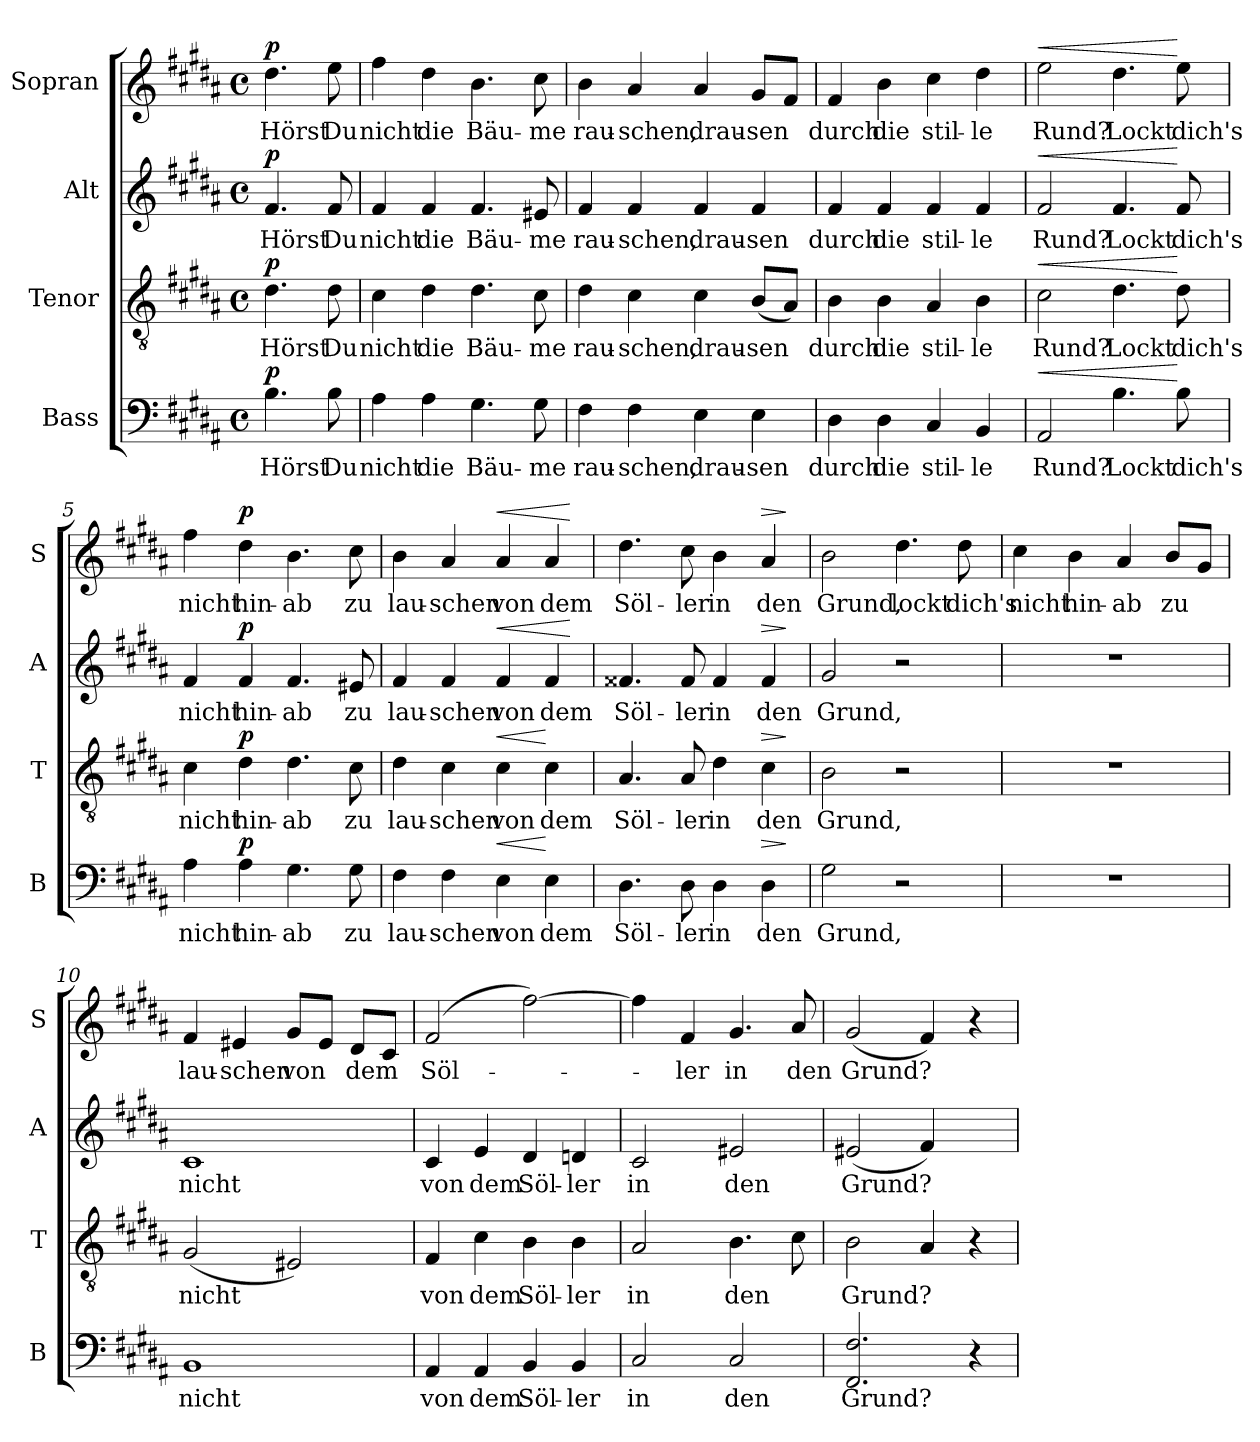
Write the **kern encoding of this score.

**kern	**text	**dynam	**kern	**text	**dynam	**kern	**text	**dynam	**kern	**text	**dynam
*part4	*part4	*part4	*part3	*part3	*part3	*part2	*part2	*part2	*part1	*part1	*part1
*staff4	*staff4	*staff4	*staff3	*staff3	*staff3	*staff2	*staff2	*staff2	*staff1	*staff1	*staff1
*I"Bass	*	*	*I"Tenor	*	*	*I"Alt	*	*	*I"Sopran	*	*
*I'B	*	*	*I'T	*	*	*I'A	*	*	*I'S	*	*
*clefF4	*	*	*clefGv2	*	*	*clefG2	*	*	*clefG2	*	*
*k[f#c#g#d#a#]	*	*	*k[f#c#g#d#a#]	*	*	*k[f#c#g#d#a#]	*	*	*k[f#c#g#d#a#]	*	*
*B:	*	*	*B:	*	*	*B:	*	*	*B:	*	*
*M4/4	*	*	*M4/4	*	*	*M4/4	*	*	*M4/4	*	*
*met(c)	*	*	*met(c)	*	*	*met(c)	*	*	*met(c)	*	*
=	=	=	=	=	=	=	=	=	=	=	=
!	!	!LO:DY:a	!	!	!LO:DY:a	!	!	!LO:DY:a	!	!	!LO:DY:a
4.B	Hörst	p	4.d#	Hörst	p	4.f#	Hörst	p	4.dd#	Hörst	p
8B	Du	.	8d#	Du	.	8f#	Du	.	8ee	Du	.
=1	=1	=1	=1	=1	=1	=1	=1	=1	=1	=1	=1
4A#	nicht	.	4c#	nicht	.	4f#	nicht	.	4ff#	nicht	.
4A#	die	.	4d#	die	.	4f#	die	.	4dd#	die	.
4.G#	Bäu-	.	4.d#	Bäu-	.	4.f#	Bäu-	.	4.b	Bäu-	.
8G#	-me	.	8c#	-me	.	8e#X	-me	.	8cc#	-me	.
=2	=2	=2	=2	=2	=2	=2	=2	=2	=2	=2	=2
4F#	rau-	.	4d#	rau-	.	4f#	rau-	.	4b	rau-	.
4F#	-schen,	.	4c#	-schen,	.	4f#	-schen,	.	4a#	-schen,	.
4E	drau-	.	4c#	drau-	.	4f#	drau-	.	4a#	drau-	.
4E	-sen	.	(8BL	-sen	.	4f#	-sen	.	8g#L	-sen	.
.	.	.	8A#J)	.	.	.	.	.	8f#J	.	.
=3	=3	=3	=3	=3	=3	=3	=3	=3	=3	=3	=3
4D#	durch	.	4B	durch	.	4f#	durch	.	4f#	durch	.
4D#	die	.	4B	die	.	4f#	die	.	4b	die	.
4C#	stil-	.	4A#	stil-	.	4f#	stil-	.	4cc#	stil-	.
4BB	-le	.	4B	-le	.	4f#	-le	.	4dd#	-le	.
=4	=4	=4	=4	=4	=4	=4	=4	=4	=4	=4	=4
!	!	!LO:HP:a	!	!	!LO:HP:a	!	!	!LO:HP:a	!	!	!LO:HP:a
2AA#	Rund?	<	2c#	Rund?	<	2f#	Rund?	<	2ee	Rund?	<
4.B	Lockt	.	4.d#	Lockt	.	4.f#	Lockt	.	4.dd#	Lockt	.
8B	dich's	[	8d#	dich's	[	8f#	dich's	[	8ee	dich's	[
=5	=5	=5	=5	=5	=5	=5	=5	=5	=5	=5	=5
4A#	nicht	.	4c#	nicht	.	4f#	nicht	.	4ff#	nicht	.
!	!	!LO:DY:a	!	!	!LO:DY:a	!	!	!LO:DY:a	!	!	!LO:DY:a
4A#	hin-	p	4d#	hin-	p	4f#	hin-	p	4dd#	hin-	p
4.G#	-ab	.	4.d#	-ab	.	4.f#	-ab	.	4.b	-ab	.
8G#	zu	.	8c#	zu	.	8e#X	zu	.	8cc#	zu	.
=6	=6	=6	=6	=6	=6	=6	=6	=6	=6	=6	=6
4F#	lau-	.	4d#	lau-	.	4f#	lau-	.	4b	lau-	.
4F#	-schen	.	4c#	-schen	.	4f#	-schen	.	4a#	-schen	.
!	!	!LO:HP:a	!	!	!LO:HP:a	!	!	!LO:HP:a	!	!	!LO:HP:a
4E	von	<	4c#	von	<	4f#	von	<	4a#	von	<
4E	dem	[	4c#	dem	[	4f#	dem	.	4a#	dem	.
.	.	.	.	.	.	.	.	[	.	.	[
=7	=7	=7	=7	=7	=7	=7	=7	=7	=7	=7	=7
4.D#	Söl-	.	4.A#	Söl-	.	4.f##X	Söl-	.	4.dd#	Söl-	.
8D#	-ler	.	8A#	-ler	.	8f##	-ler	.	8cc#	-ler	.
4D#	in	.	4d#	in	.	4f##	in	.	4b	in	.
!	!	!LO:HP:a	!	!	!LO:HP:a	!	!	!LO:HP:a	!	!	!LO:HP:a
4D#	den	>	4c#	den	>	4f##	den	>	4a#	den	>
.	.	]	.	.	]	.	.	]	.	.	]
=8	=8	=8	=8	=8	=8	=8	=8	=8	=8	=8	=8
2G#	Grund,	.	2B	Grund,	.	2g#	Grund,	.	2b	Grund,	.
2r	.	.	2r	.	.	2r	.	.	4.dd#	lockt	.
.	.	.	.	.	.	.	.	.	8dd#	dich's	.
=9	=9	=9	=9	=9	=9	=9	=9	=9	=9	=9	=9
1r	.	.	1r	.	.	1r	.	.	4cc#	nicht	.
.	.	.	.	.	.	.	.	.	4b	hin-	.
.	.	.	.	.	.	.	.	.	4a#	-ab	.
.	.	.	.	.	.	.	.	.	8bL	zu	.
.	.	.	.	.	.	.	.	.	8g#J	.	.
=10	=10	=10	=10	=10	=10	=10	=10	=10	=10	=10	=10
1BB	nicht	.	(2G#	nicht	.	1c#	nicht	.	4f#	lau-	.
.	.	.	.	.	.	.	.	.	4e#X	-schen	.
.	.	.	2E#X)	.	.	.	.	.	8g#L	von	.
.	.	.	.	.	.	.	.	.	8e#J	.	.
.	.	.	.	.	.	.	.	.	8d#L	dem	.
.	.	.	.	.	.	.	.	.	8c#J	.	.
=11	=11	=11	=11	=11	=11	=11	=11	=11	=11	=11	=11
4AA#	von	.	4F#	von	.	4c#	von	.	(2f#	Söl-	.
4AA#	dem	.	4c#	dem	.	4e	dem	.	.	.	.
4BB	Söl-	.	4B	Söl-	.	4d#	Söl-	.	[2ff#)	.	.
4BB	-ler	.	4B	-ler	.	4dn	-ler	.	.	.	.
=12	=12	=12	=12	=12	=12	=12	=12	=12	=12	=12	=12
2C#	in	.	2A#	in	.	2c#	in	.	4ff#]	.	.
.	.	.	.	.	.	.	.	.	4f#	-ler	.
2C#	den	.	4.B	den	.	2e#X	den	.	4.g#	in	.
.	.	.	8c#	.	.	.	.	.	8a#	den	.
=13	=13	=13	=13	=13	=13	=13	=13	=13	=13	=13	=13
2.FF# 2.F#	Grund?	.	2B	Grund?	.	(2e#X	Grund?	.	(2g#	Grund?	.
.	.	.	4A#	.	.	4f#)	.	.	4f#)	.	.
4r	.	.	4r	.	.	4ryy	.	.	4r	.	.
=	=	=	=	=	=	=	=	=	=	=	=
*-	*-	*-	*-	*-	*-	*-	*-	*-	*-	*-	*-
